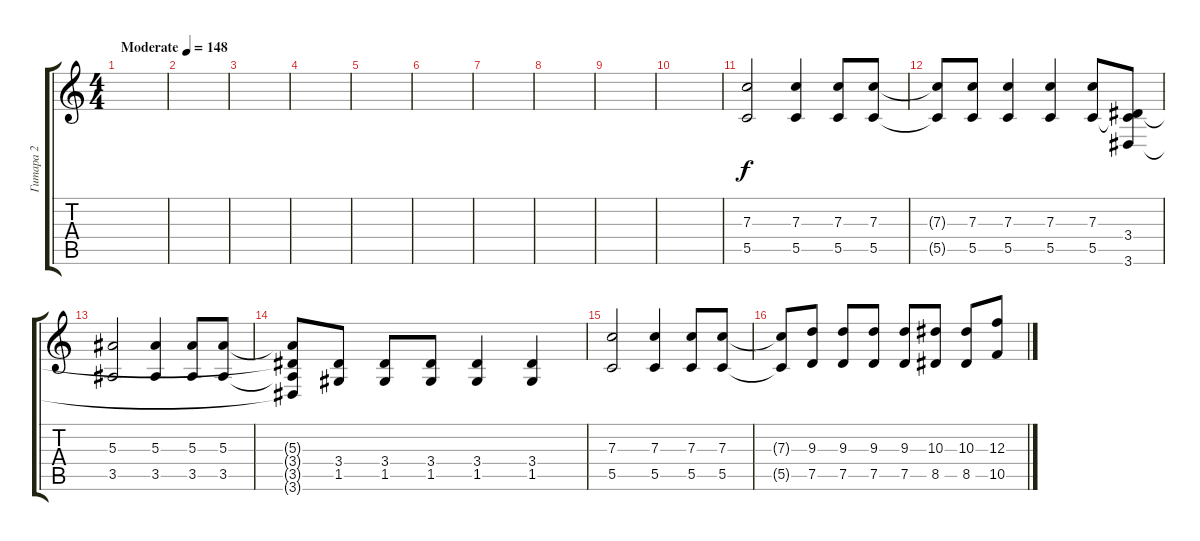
\track ("Гитара 2" "Гитара 2") {instrument distortionguitar}
\staff {score tabs}
\tuning (D4 A3 F3 C3 G2 C2) {hide}
\ts (4 4)
\tempo (148 "Moderate")
\clef g2
\ks c
|
|
|
|
|
|
|
|
|
|
(7.3 5.5).2{volume 9} (7.3 5.5).4 (7.3 5.5).8 (7.3 5.5).8 |
(7.3{t} 5.5{t}).8 (7.3 5.5).8 (7.3 5.5).4 (7.3 5.5).4 (7.3 5.5).8 (3.4 5.5{t} 3.6).8 |
(5.3 3.5).2 (5.3 3.5).4 (5.3 3.5).8 (5.3 3.5).8 |
(5.3{t} 3.4{t} 3.5{t} 3.6{t}).8 (3.4 1.5).8 (3.4 1.5).8 (3.4 1.5).8 (3.4 1.5).4 (3.4 1.5).4 |
(7.3 5.5).2{volume 13} (7.3 5.5).4 (7.3 5.5).8 (7.3 5.5).8 |
(7.3{t} 5.5{t}).8 (9.3 7.5).8 (9.3 7.5).8 (9.3 7.5).8 (9.3 7.5).8 (10.3 8.5).8 (10.3 8.5).8 (12.3 10.5).8
